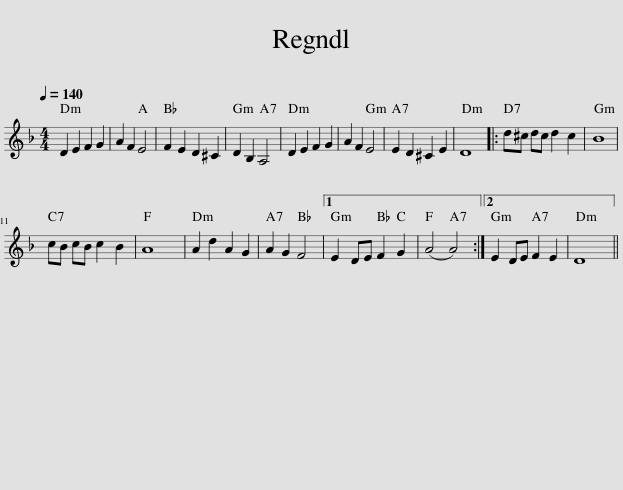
X:1
L:1/8
Q:1/4=140
M:4/4
I:linebreak $
K:Dmin
V:1 treble
V:1
 D2 E2 F2 G2 | A2 F2 E4 | F2 E2 D2 ^C2 | D2 B,2 A,4 | D2 E2 F2 G2 | %5
 A2 F2 E4 | E2 D2 ^C2 E2 | D8 |: d^c dc d2 c2 | B8 |$ %10
 cB cB c2 B2 | A8 | A2 d2 A2 G2 | A2 G2 F4 |1 E2 DE F2 G2 | %15
 (A4 A4) :|2 E2 DE F2 E2 | D8 || %18
